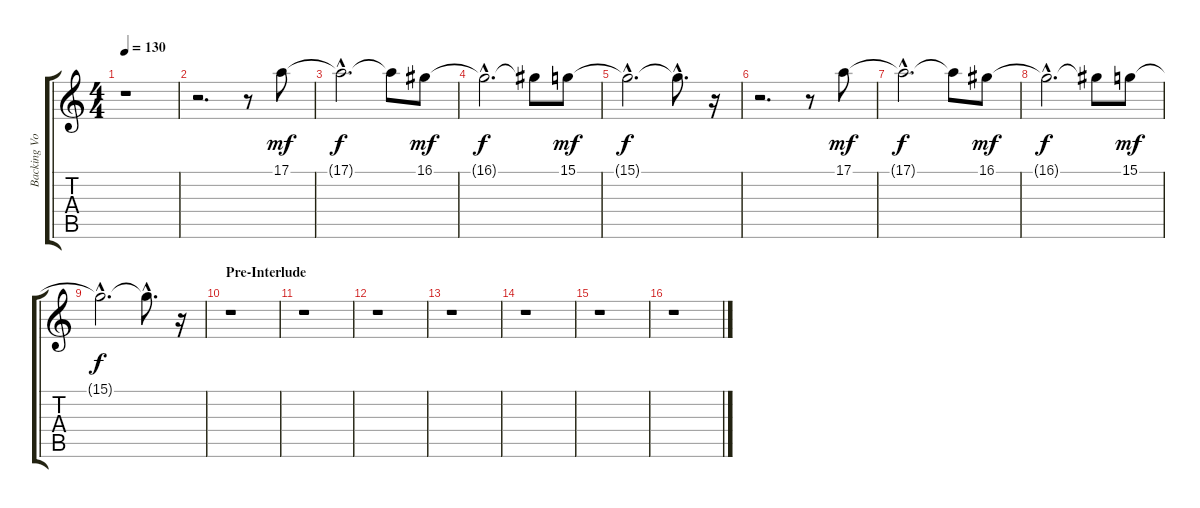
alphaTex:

\track ("Backing Vocals 1" "Backing Vo") {instrument choiraahs}
\staff {score tabs}
\tuning (E4 B3 G3 D3 A2 E2) {hide}
\ts (4 4)
\tempo 130
\clef g2
\ks c
r.1{dy f} |
r.2{d} r.8 17.1.8{dy mf} |
17.1{hac t}.2{d dy f} 17.1{t}.8 16.1.8{dy mf} |
16.1{hac t}.2{d dy f} 16.1{t}.8 15.1.8{dy mf} |
15.1{hac t}.2{d dy f} 15.1{hac t}.8{d} r.16 |
r.2{d} r.8 17.1.8{dy mf} |
17.1{hac t}.2{d dy f} 17.1{t}.8 16.1.8{dy mf} |
16.1{hac t}.2{d dy f} 16.1{t}.8 15.1.8{dy mf} |
15.1{hac t}.2{d dy f} 15.1{hac t}.8{d} r.16 |
\section ("" "Pre-Interlude")
r.1 |
r.1 |
r.1 |
r.1 |
r.1 |
r.1 |
r.1
